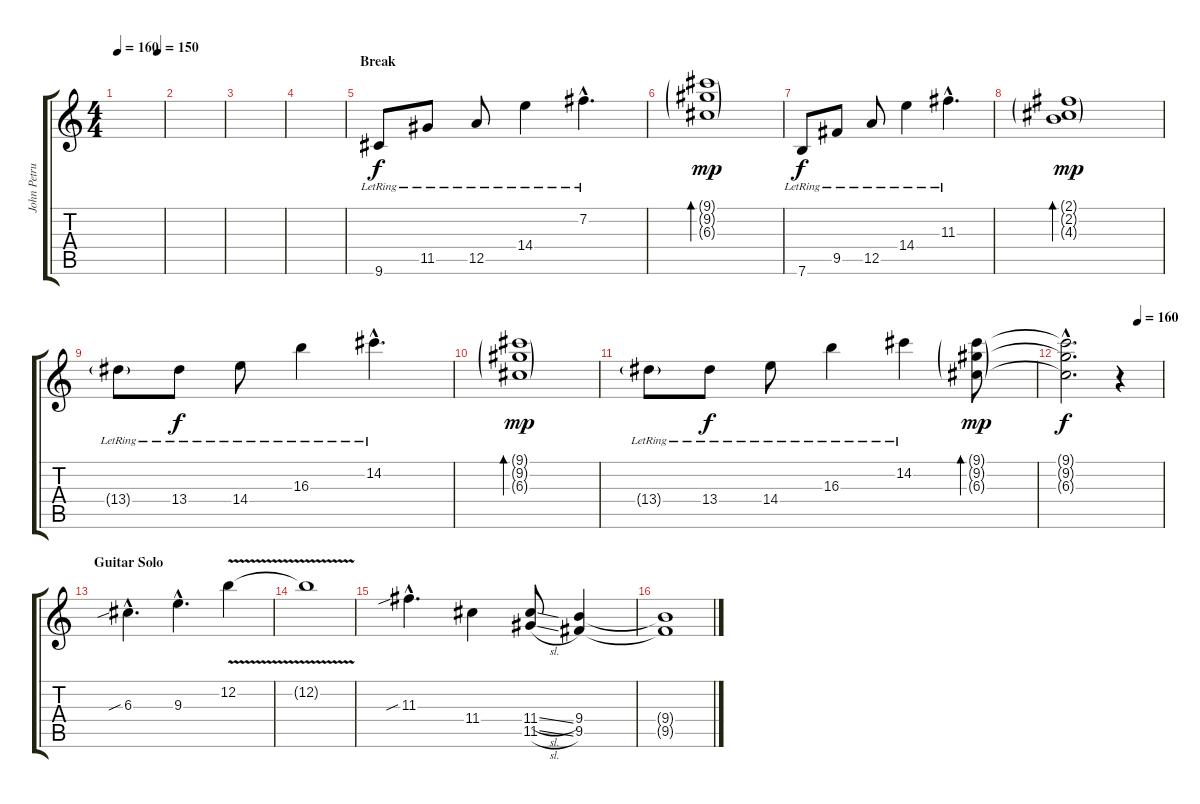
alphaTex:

\track ("John Petrucci Acoustic/Solo Guitar" "John Petru") {instrument acousticguitarsteel}
\staff {score tabs}
\tuning (E4 B3 G3 D3 A2 E2) {hide}
\ts (4 4)
\tempo 160
\tempo (150 0.875)
\clef g2
\ks c
|
|
|
|
\section ("" "Break")
9.6{lr}.8 11.5{lr}.8 12.5{lr}.8 14.4{lr}.4 7.2{hac lr}.4{d} |
(9.1{g} 9.2{g} 6.3{g}).1{bd 240 dy mp} |
7.6{lr}.8{dy f} 9.5{lr}.8 12.5{lr}.8 14.4{lr}.4 11.3{hac lr}.4{d} |
(2.1{g} 2.2{g} 4.3{g}).1{bd 120 dy mp} |
13.4{g lr}.8 13.4{lr}.8{dy f} 14.4{lr}.8 16.3{lr}.4 14.2{hac lr}.4{d} |
(9.1{g} 9.2{g} 6.3{g}).1{bd 120 dy mp} |
13.4{g lr}.8 13.4{lr}.8{dy f} 14.4{lr}.8 16.3{lr}.4 14.2{lr}.4 (9.1{g} 9.2{g} 6.3{g}).8{bd 120 dy mp} |
\tempo (160 0.75)
(9.1{hac t} 9.2{hac t} 6.3{hac t}).2{d dy f} r.4{volume 14 instrument distortionguitar} |
\section ("" "Guitar Solo")
6.3{sib hac}.4{d} 9.3{hac}.4{d} 12.2{v}.4 |
12.2{t}.1 |
11.3{sib hac}.4{d} 11.4.4 (11.4{sl} 11.5{sl}).8 (9.4 9.5).4 |
(9.4{t} 9.5{t}).1
